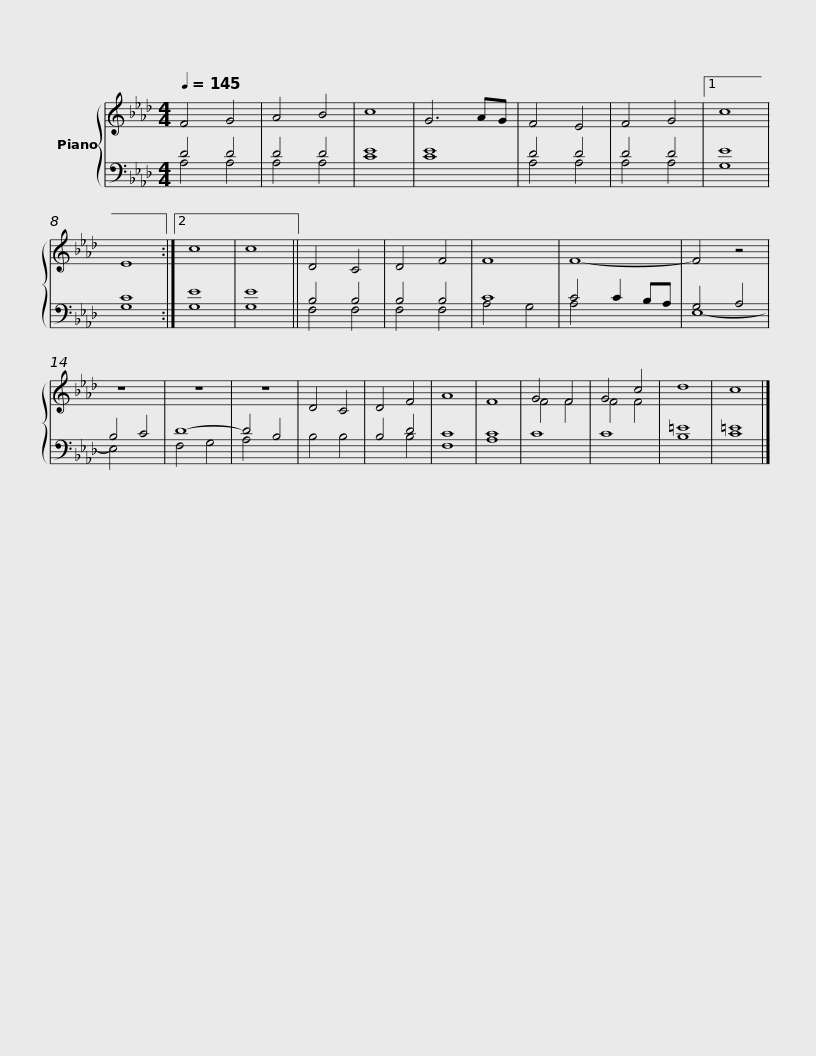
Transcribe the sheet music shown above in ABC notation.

X:1
%%score { ( 1 4 ) | ( 2 3 ) }
L:1/8
Q:1/4=145
M:4/4
I:linebreak $
K:Ab
V:1 treble
V:4 treble
V:2 bass
V:3 bass
V:1
 F4 G4 | A4 B4 | c8 | G6 AG | F4 E4 | %5
 F4 G4 |1 c8 | E8 :|2$ c8 | c8 || %10
 D4 C4 | D4 F4 | F8 | F8- |$ F4 z4 | %15
 z8 | z8 | z8 | D4 C4 | D4 F4 |$ %20
 A8 | F8 | G4 F4 | G4 c4 | d8 | %25
 c8 |] %26
V:2
 D4 D4 | D4 D4 | E8 | E8 | D4 D4 | %5
 D4 D4 |1 E8 | C8 :|2$ E8 | E8 || %10
 B,4 B,4 | B,4 B,4 | C8 | C4 C2 B,A, |$ G,4 A,4 | %15
 B,4 C4 | D8- | D4 B,4 | B,4 B,4 | B,4 D4 |$ %20
 C8 | C8 | C8 | C8 | =E8 | %25
 =E8 |] %26
V:3
 A,4 A,4 | A,4 A,4 | C8 | C8 | A,4 A,4 | %5
 A,4 A,4 |1 G,8 | G,8 :|2$ G,8 | G,8 || %10
 F,4 F,4 | F,4 F,4 | A,4 G,4 | A,4 x4 |$ E,8- | %15
 E,4 x4 | F,4 G,4 | A,4 x4 | x8 | x4 B,4 |$ %20
 F,8 | A,8 | x8 | x8 | B,8 | %25
 C8 |] %26
V:4
 x8 | x8 | x8 | x8 | x8 | %5
 x8 |1 x8 | x8 :|2$ x8 | x8 || %10
 x8 | x8 | x8 | x8 |$ x8 | %15
 x8 | x8 | x8 | x8 | x8 |$ %20
 x8 | x8 | F4 F4 | F4 F4 | x8 | %25
 x8 |] %26
